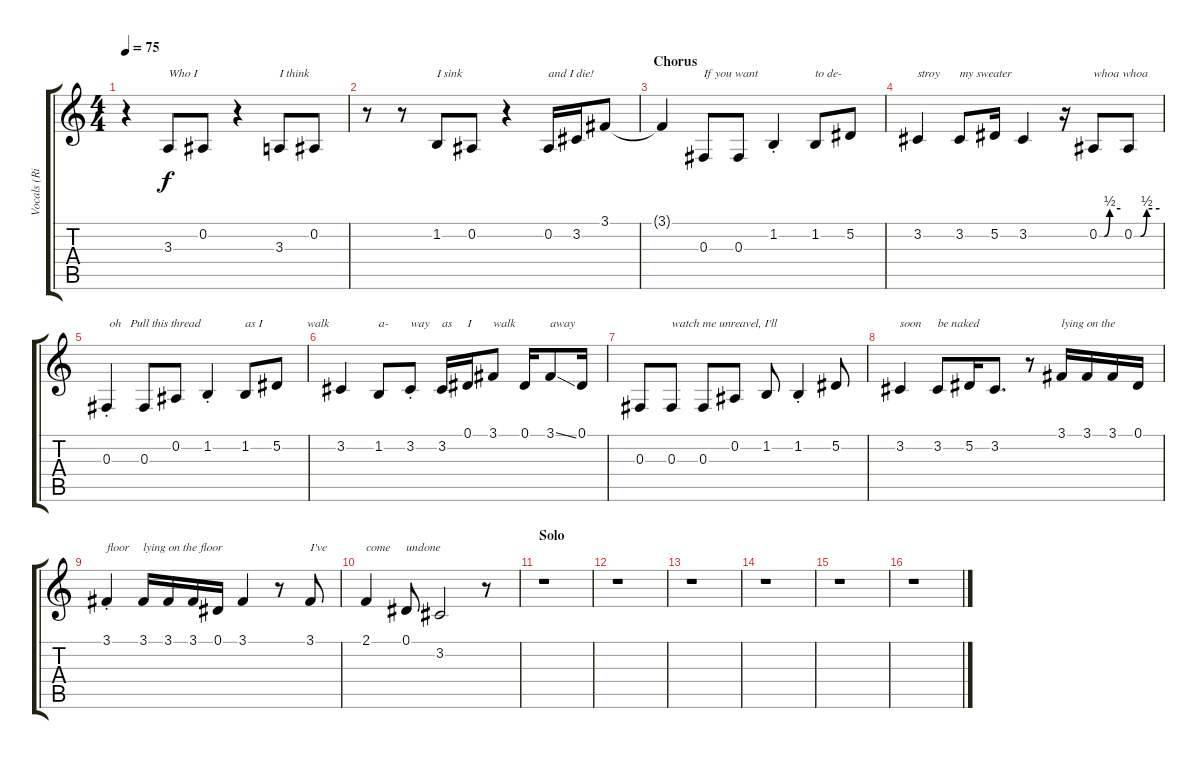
\track ("Vocals (Rivers Cuomo)" "Vocals (Ri") {instrument altosax}
\staff {score tabs}
\tuning (Eb4 Bb3 Gb3 Db3 Ab2 Eb2) {hide}
\ts (4 4)
\tempo 75
\clef g2
\ks c
r.4{dy f} 3.3.8{txt "Who I"} 0.2.8 r.4 3.3.8{txt "I think"} 0.2.8 |
r.8 r.8 1.2.8{txt "I sink"} 0.2.8 r.4 0.2.16{txt "and I die!"} 3.2.16 3.1.8 |
\section ("" "Chorus")
3.1{t}.4 0.3.8{txt "If you want"} 0.3.8 1.2{st}.4 1.2.8{txt "to de-"} 5.2.8 |
3.2.4{txt "stroy"} 3.2.8{txt "my sweater"} 5.2.16 3.2.4 r.16 0.2{be (custom 0 0 15 0 30 2 60 2)}.8{txt "whoa whoa"} 0.2{be (custom 0 0 15 0 30 2 60 2)}.8 |
0.3{st}.4{txt " oh   Pull this thread"} 0.3.8 0.2.8 1.2{st}.4 1.2.8{txt "as I"} 5.2.8{txt "          walk"} |
3.2.4 1.2.8{txt "a-"} 3.2{st}.8{txt "way"} 3.2.16{txt "as"} 0.1.16{txt "I"} 3.1.8{txt "walk"} 0.1.16 3.1{ss}.8{txt "away"} 0.1.16 |
0.3.8 0.3.8{txt "watch me unreavel, I'll"} 0.3.8 0.2.8 1.2.8 1.2{st}.4 5.2.8 |
3.2.4{txt "soon"} 3.2.8{txt "be naked"} 5.2.16 3.2.8{d} r.8 3.1.16{txt "lying on the "} 3.1.16 3.1.16 0.1.16 |
3.1{st}.4{txt "floor"} 3.1.16{txt "lying on the floor"} 3.1.16 3.1.16 0.1.16 3.1.4 r.8 3.1.8{txt "I've"} |
2.1.4{txt "come"} 0.1.8{txt "undone"} 3.2.2 r.8 |
\section ("" "Solo")
r.1 |
r.1 |
r.1 |
r.1 |
r.1 |
r.1
